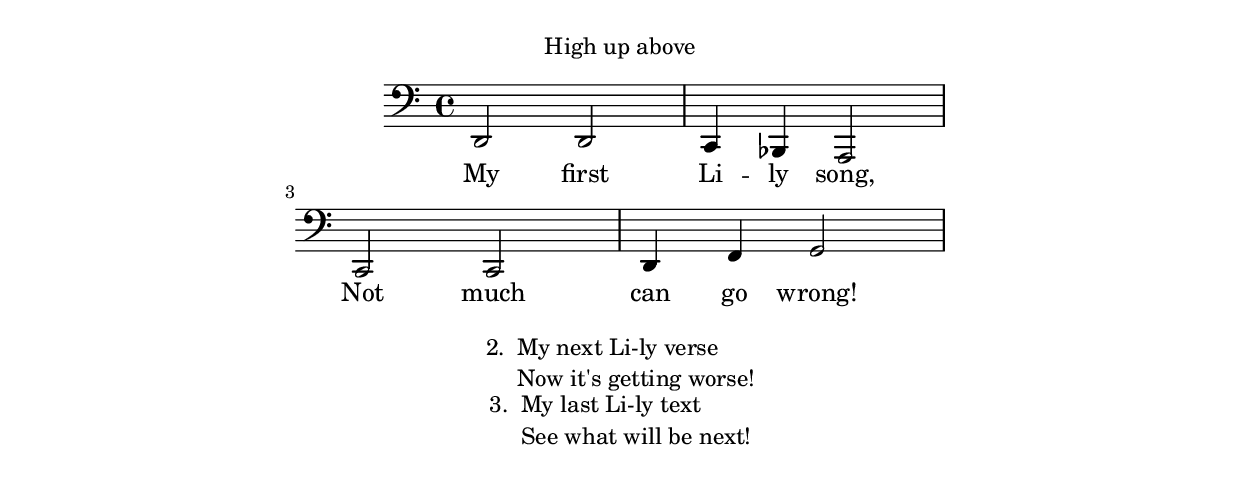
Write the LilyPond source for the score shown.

\version "2.12.0"

\header {

    texidoc = "Markup texts are rendered above or below a score."

}

\paper {
    line-width = #110
}

%% using Book and Score to get text in lilypond-book 
\book {
    \markup {
	\fill-line { "High up above" }
    }
    \score {
	<<
	    \relative {
		\clef bass
		d,2 d c4 bes a2 \break
		c2 c d4 f g2
	    }
	    \addlyrics {
		My first Li -- ly song,
		Not much can go wrong!
	    }
	>>
    }
    \markup {
	%%TODO: make \verse markup.
	\fill-line {
	    \line {
		"2. "
		\column {
		    \line { My next Li-ly verse }
		    \line { Now it's getting worse! }
		}
	    }
	}
    }
    \markup {
	\fill-line {
	    \line {
		"3. "
		\column {
		    \line { My last Li-ly text }
		    \line { See what will be next! }
		}
	    }
	}
    }
}